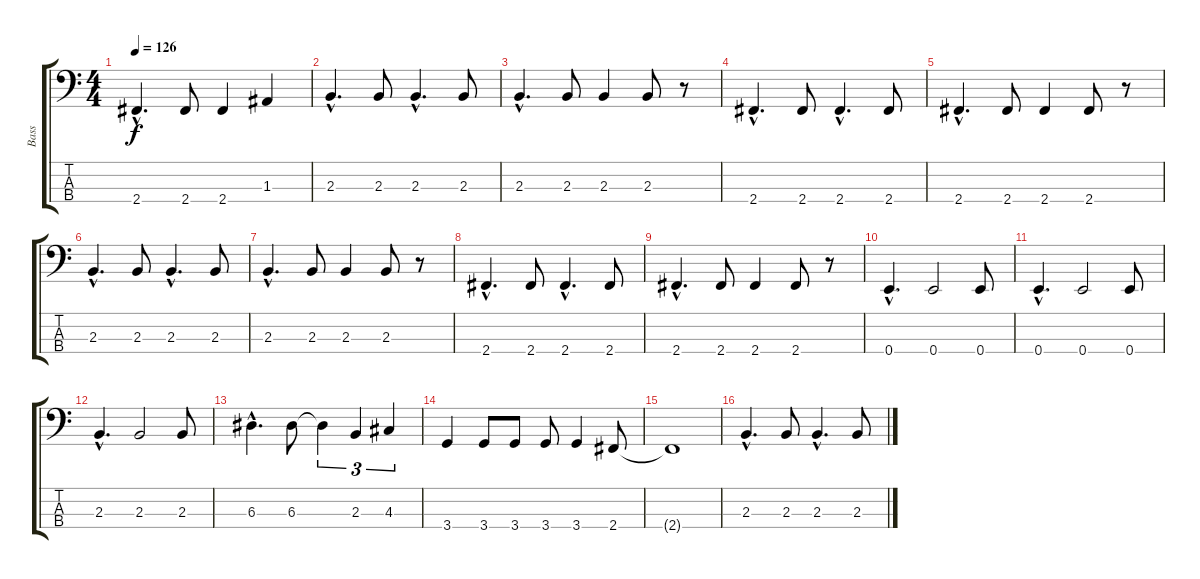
\track ("Bass" "Bass") {instrument electricbasspick}
\staff {score tabs}
\tuning (G2 D2 A1 E1) {hide}
\ts (4 4)
\tempo 126
\clef f4
\ks c
2.4{hac}.4{d dy f} 2.4.8 2.4.4 1.3.4 |
2.3{hac}.4{d} 2.3.8 2.3{hac}.4{d} 2.3.8 |
2.3{hac}.4{d} 2.3.8 2.3.4 2.3.8 r.8 |
2.4{hac}.4{d} 2.4.8 2.4{hac}.4{d} 2.4.8 |
2.4{hac}.4{d} 2.4.8 2.4.4 2.4.8 r.8 |
2.3{hac}.4{d} 2.3.8 2.3{hac}.4{d} 2.3.8 |
2.3{hac}.4{d} 2.3.8 2.3.4 2.3.8 r.8 |
2.4{hac}.4{d} 2.4.8 2.4{hac}.4{d} 2.4.8 |
2.4{hac}.4{d} 2.4.8 2.4.4 2.4.8 r.8 |
0.4{hac}.4{d} 0.4.2 0.4.8 |
0.4{hac}.4{d} 0.4.2 0.4.8 |
2.3{hac}.4{d} 2.3.2 2.3.8 |
6.3{hac}.4{d} 6.3.8 6.3{t}.4{tu (3 2)} 2.3.4{tu (3 2)} 4.3.4{tu (3 2)} |
3.4.4 3.4.8 3.4.8 3.4.8 3.4.4 2.4.8 |
2.4{t}.1 |
2.3{hac}.4{d} 2.3.8 2.3{hac}.4{d} 2.3.8
